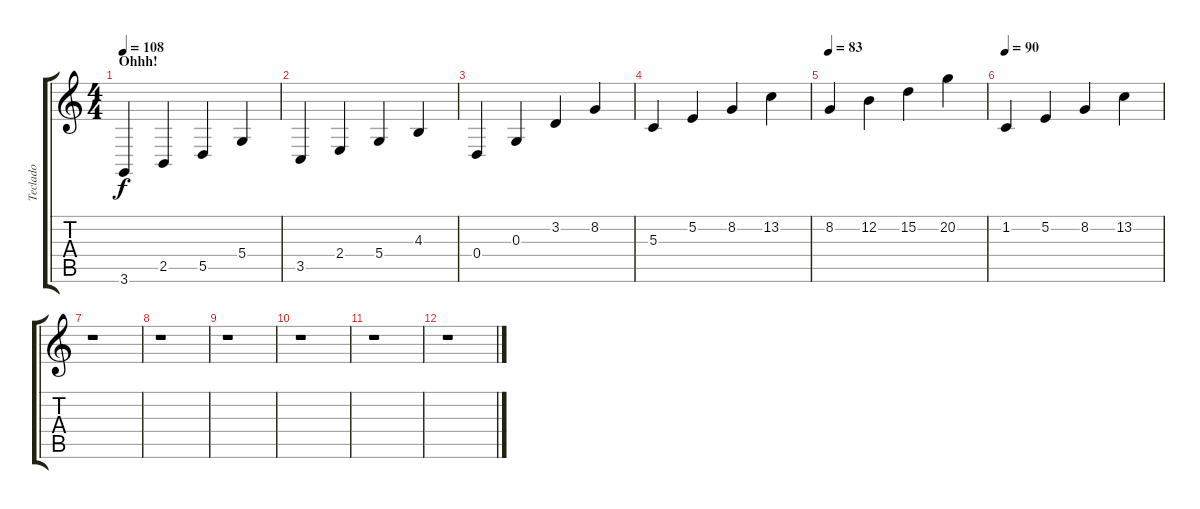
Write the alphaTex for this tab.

\track ("Teclado" "Teclado") {instrument lead1square}
\staff {score tabs}
\tuning (E4 B3 G3 D3 A2 E2) {hide}
\ts (4 4)
\section ("" "Ohhh!")
\tempo 108
\clef g2
\ks c
3.6.4{dy f volume 9} 2.5.4 5.5.4 5.4.4 |
3.5.4 2.4.4 5.4.4 4.3.4 |
0.4.4{volume 12} 0.3.4 3.2.4 8.2.4 |
5.3.4 5.2.4 8.2.4 13.2.4 |
\tempo 83
8.2.4{volume 16} 12.2.4 15.2.4 20.2.4 |
\tempo 90
1.2.4 5.2.4 8.2.4 13.2.4 |
r.1 |
r.1 |
r.1 |
r.1 |
r.1 |
r.1
